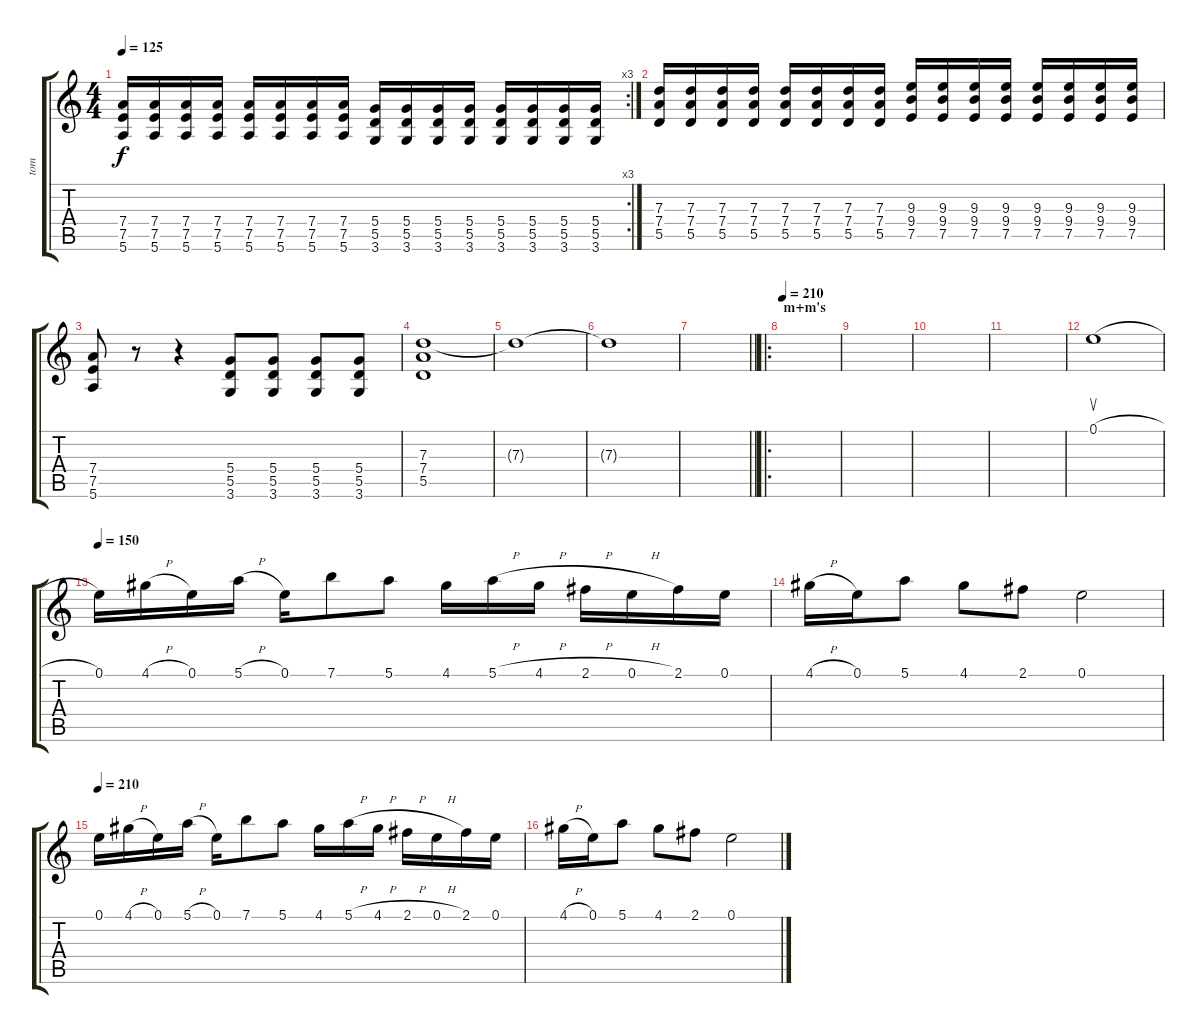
\track ("tom" "tom") {instrument distortionguitar}
\staff {score tabs}
\tuning (E4 B3 G3 D3 A2 E2) {hide}
\rc 3
\ts (4 4)
\tempo 125
\clef g2
\ks c
(7.4 7.5 5.6).16{dy f} (7.4 7.5 5.6).16 (7.4 7.5 5.6).16 (7.4 7.5 5.6).16 (7.4 7.5 5.6).16 (7.4 7.5 5.6).16 (7.4 7.5 5.6).16 (7.4 7.5 5.6).16 (5.4 5.5 3.6).16 (5.4 5.5 3.6).16 (5.4 5.5 3.6).16 (5.4 5.5 3.6).16 (5.4 5.5 3.6).16 (5.4 5.5 3.6).16 (5.4 5.5 3.6).16 (5.4 5.5 3.6).16 |
(7.3 7.4 5.5).16 (7.3 7.4 5.5).16 (7.3 7.4 5.5).16 (7.3 7.4 5.5).16 (7.3 7.4 5.5).16 (7.3 7.4 5.5).16 (7.3 7.4 5.5).16 (7.3 7.4 5.5).16 (9.3 9.4 7.5).16 (9.3 9.4 7.5).16 (9.3 9.4 7.5).16 (9.3 9.4 7.5).16 (9.3 9.4 7.5).16 (9.3 9.4 7.5).16 (9.3 9.4 7.5).16 (9.3 9.4 7.5).16 |
(7.4 7.5 5.6).8 r.8 r.4 (5.4 5.5 3.6).8 (5.4 5.5 3.6).8 (5.4 5.5 3.6).8 (5.4 5.5 3.6).8 |
(7.3 7.4 5.5).1{volume 4} |
7.3{t}.1 |
7.3{t}.1 |
\barLineRight lightlight
|
\ro
\section ("" "m+m's")
\tempo 210
|
|
|
|
0.1{h}.1{su volume 16} |
\tempo 150
0.1.16{volume 16} 4.1{h}.16 0.1.16 5.1{h}.16 0.1.16 7.1.8 5.1.8 4.1.16 5.1{h}.16 4.1{h}.16 2.1{h}.16 0.1{h}.16 2.1.16 0.1.16 |
4.1{h}.16 0.1.16 5.1.8 4.1.8 2.1.8 0.1.2 |
\tempo 150
\tempo 210
0.1.16 4.1{h}.16 0.1.16 5.1{h}.16 0.1.16 7.1.8 5.1.8 4.1.16 5.1{h}.16 4.1{h}.16 2.1{h}.16 0.1{h}.16 2.1.16 0.1.16 |
4.1{h}.16 0.1.16 5.1.8 4.1.8 2.1.8 0.1.2
